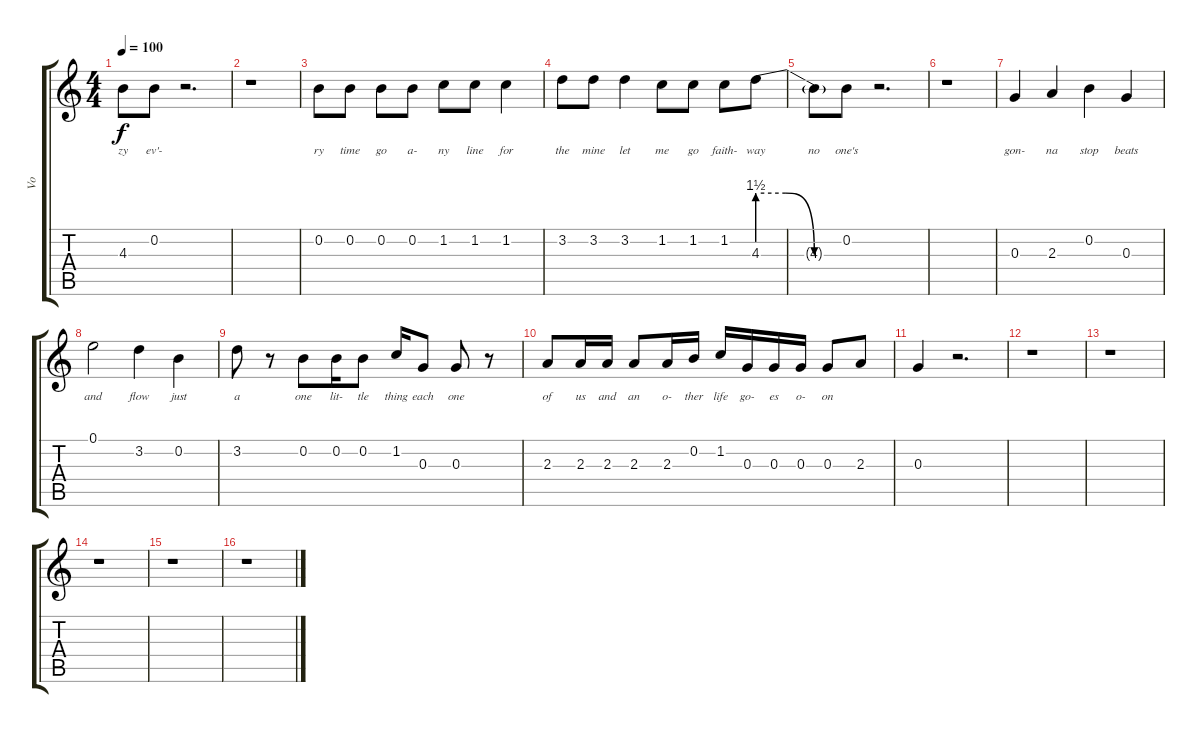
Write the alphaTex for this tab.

\track ("Vo" "Vo") {instrument acousticguitarnylon}
\staff {score tabs}
\tuning (E4 B3 G3 D3 A2 E2) {hide}
\ts (4 4)
\tempo 100
\clef g2
\ks c
4.3{t}.8{lyrics (0 "zy") lyrics (1 "") lyrics (2 "") lyrics (3 "") lyrics (4 "") dy f} 0.2.8{lyrics (0 "ev'-") lyrics (1 "") lyrics (2 "") lyrics (3 "") lyrics (4 "")} r.2{d} |
r.1 |
0.2.8{lyrics (0 "ry") lyrics (1 "") lyrics (2 "") lyrics (3 "") lyrics (4 "")} 0.2.8{lyrics (0 "time") lyrics (1 "") lyrics (2 "") lyrics (3 "") lyrics (4 "")} 0.2.8{lyrics (0 "go") lyrics (1 "") lyrics (2 "") lyrics (3 "") lyrics (4 "")} 0.2.8{lyrics (0 "a-") lyrics (1 "") lyrics (2 "") lyrics (3 "") lyrics (4 "")} 1.2.8{lyrics (0 "ny") lyrics (1 "") lyrics (2 "") lyrics (3 "") lyrics (4 "")} 1.2.8{lyrics (0 "line") lyrics (1 "") lyrics (2 "") lyrics (3 "") lyrics (4 "")} 1.2.4{lyrics (0 "for") lyrics (1 "") lyrics (2 "") lyrics (3 "") lyrics (4 "")} |
3.2.8{lyrics (0 "the") lyrics (1 "") lyrics (2 "") lyrics (3 "") lyrics (4 "")} 3.2.8{lyrics (0 "mine") lyrics (1 "") lyrics (2 "") lyrics (3 "") lyrics (4 "")} 3.2.4{lyrics (0 "let") lyrics (1 "") lyrics (2 "") lyrics (3 "") lyrics (4 "")} 1.2.8{lyrics (0 "me") lyrics (1 "") lyrics (2 "") lyrics (3 "") lyrics (4 "")} 1.2.8{lyrics (0 "go") lyrics (1 "") lyrics (2 "") lyrics (3 "") lyrics (4 "")} 1.2.8{lyrics (0 "faith-") lyrics (1 "") lyrics (2 "") lyrics (3 "") lyrics (4 "")} 4.3{be (custom 0 6 20 6 40 0 60 0)}.8{lyrics (0 "way") lyrics (1 "") lyrics (2 "") lyrics (3 "") lyrics (4 "")} |
4.3{t}.8{lyrics (0 "no") lyrics (1 "") lyrics (2 "") lyrics (3 "") lyrics (4 "")} 0.2.8{lyrics (0 "one's") lyrics (1 "") lyrics (2 "") lyrics (3 "") lyrics (4 "")} r.2{d} |
r.1 |
0.3.4{lyrics (0 "gon-") lyrics (1 "") lyrics (2 "") lyrics (3 "") lyrics (4 "")} 2.3.4{lyrics (0 "na") lyrics (1 "") lyrics (2 "") lyrics (3 "") lyrics (4 "")} 0.2.4{lyrics (0 "stop") lyrics (1 "") lyrics (2 "") lyrics (3 "") lyrics (4 "")} 0.3.4{lyrics (0 "beats") lyrics (1 "") lyrics (2 "") lyrics (3 "") lyrics (4 "")} |
0.1.2{lyrics (0 "and") lyrics (1 "") lyrics (2 "") lyrics (3 "") lyrics (4 "")} 3.2.4{lyrics (0 "flow") lyrics (1 "") lyrics (2 "") lyrics (3 "") lyrics (4 "")} 0.2.4{lyrics (0 "just") lyrics (1 "") lyrics (2 "") lyrics (3 "") lyrics (4 "")} |
3.2.8{lyrics (0 "a") lyrics (1 "") lyrics (2 "") lyrics (3 "") lyrics (4 "")} r.8 0.2.8{lyrics (0 "one") lyrics (1 "") lyrics (2 "") lyrics (3 "") lyrics (4 "")} 0.2.16{lyrics (0 "lit-") lyrics (1 "") lyrics (2 "") lyrics (3 "") lyrics (4 "")} 0.2.8{lyrics (0 "tle") lyrics (1 "") lyrics (2 "") lyrics (3 "") lyrics (4 "")} 1.2.16{lyrics (0 "thing") lyrics (1 "") lyrics (2 "") lyrics (3 "") lyrics (4 "")} 0.3.8{lyrics (0 "each") lyrics (1 "") lyrics (2 "") lyrics (3 "") lyrics (4 "")} 0.3.8{lyrics (0 "one") lyrics (1 "") lyrics (2 "") lyrics (3 "") lyrics (4 "")} r.8 |
2.3.8{lyrics (0 "of") lyrics (1 "") lyrics (2 "") lyrics (3 "") lyrics (4 "")} 2.3.16{lyrics (0 "us") lyrics (1 "") lyrics (2 "") lyrics (3 "") lyrics (4 "")} 2.3.16{lyrics (0 "and") lyrics (1 "") lyrics (2 "") lyrics (3 "") lyrics (4 "")} 2.3.8{lyrics (0 "an") lyrics (1 "") lyrics (2 "") lyrics (3 "") lyrics (4 "")} 2.3.16{lyrics (0 "o-") lyrics (1 "") lyrics (2 "") lyrics (3 "") lyrics (4 "")} 0.2.16{lyrics (0 "ther") lyrics (1 "") lyrics (2 "") lyrics (3 "") lyrics (4 "")} 1.2.16{lyrics (0 "life") lyrics (1 "") lyrics (2 "") lyrics (3 "") lyrics (4 "")} 0.3.16{lyrics (0 "go-") lyrics (1 "") lyrics (2 "") lyrics (3 "") lyrics (4 "")} 0.3.16{lyrics (0 "es") lyrics (1 "") lyrics (2 "") lyrics (3 "") lyrics (4 "")} 0.3.16{lyrics (0 "o-") lyrics (1 "") lyrics (2 "") lyrics (3 "") lyrics (4 "")} 0.3.8{lyrics (0 "on") lyrics (1 "") lyrics (2 "") lyrics (3 "") lyrics (4 "")} 2.3.8{lyrics (0 "") lyrics (1 "") lyrics (2 "") lyrics (3 "") lyrics (4 "")} |
0.3.4{lyrics (0 "") lyrics (1 "") lyrics (2 "") lyrics (3 "") lyrics (4 "")} r.2{d} |
r.1 |
r.1 |
r.1 |
r.1 |
r.1
